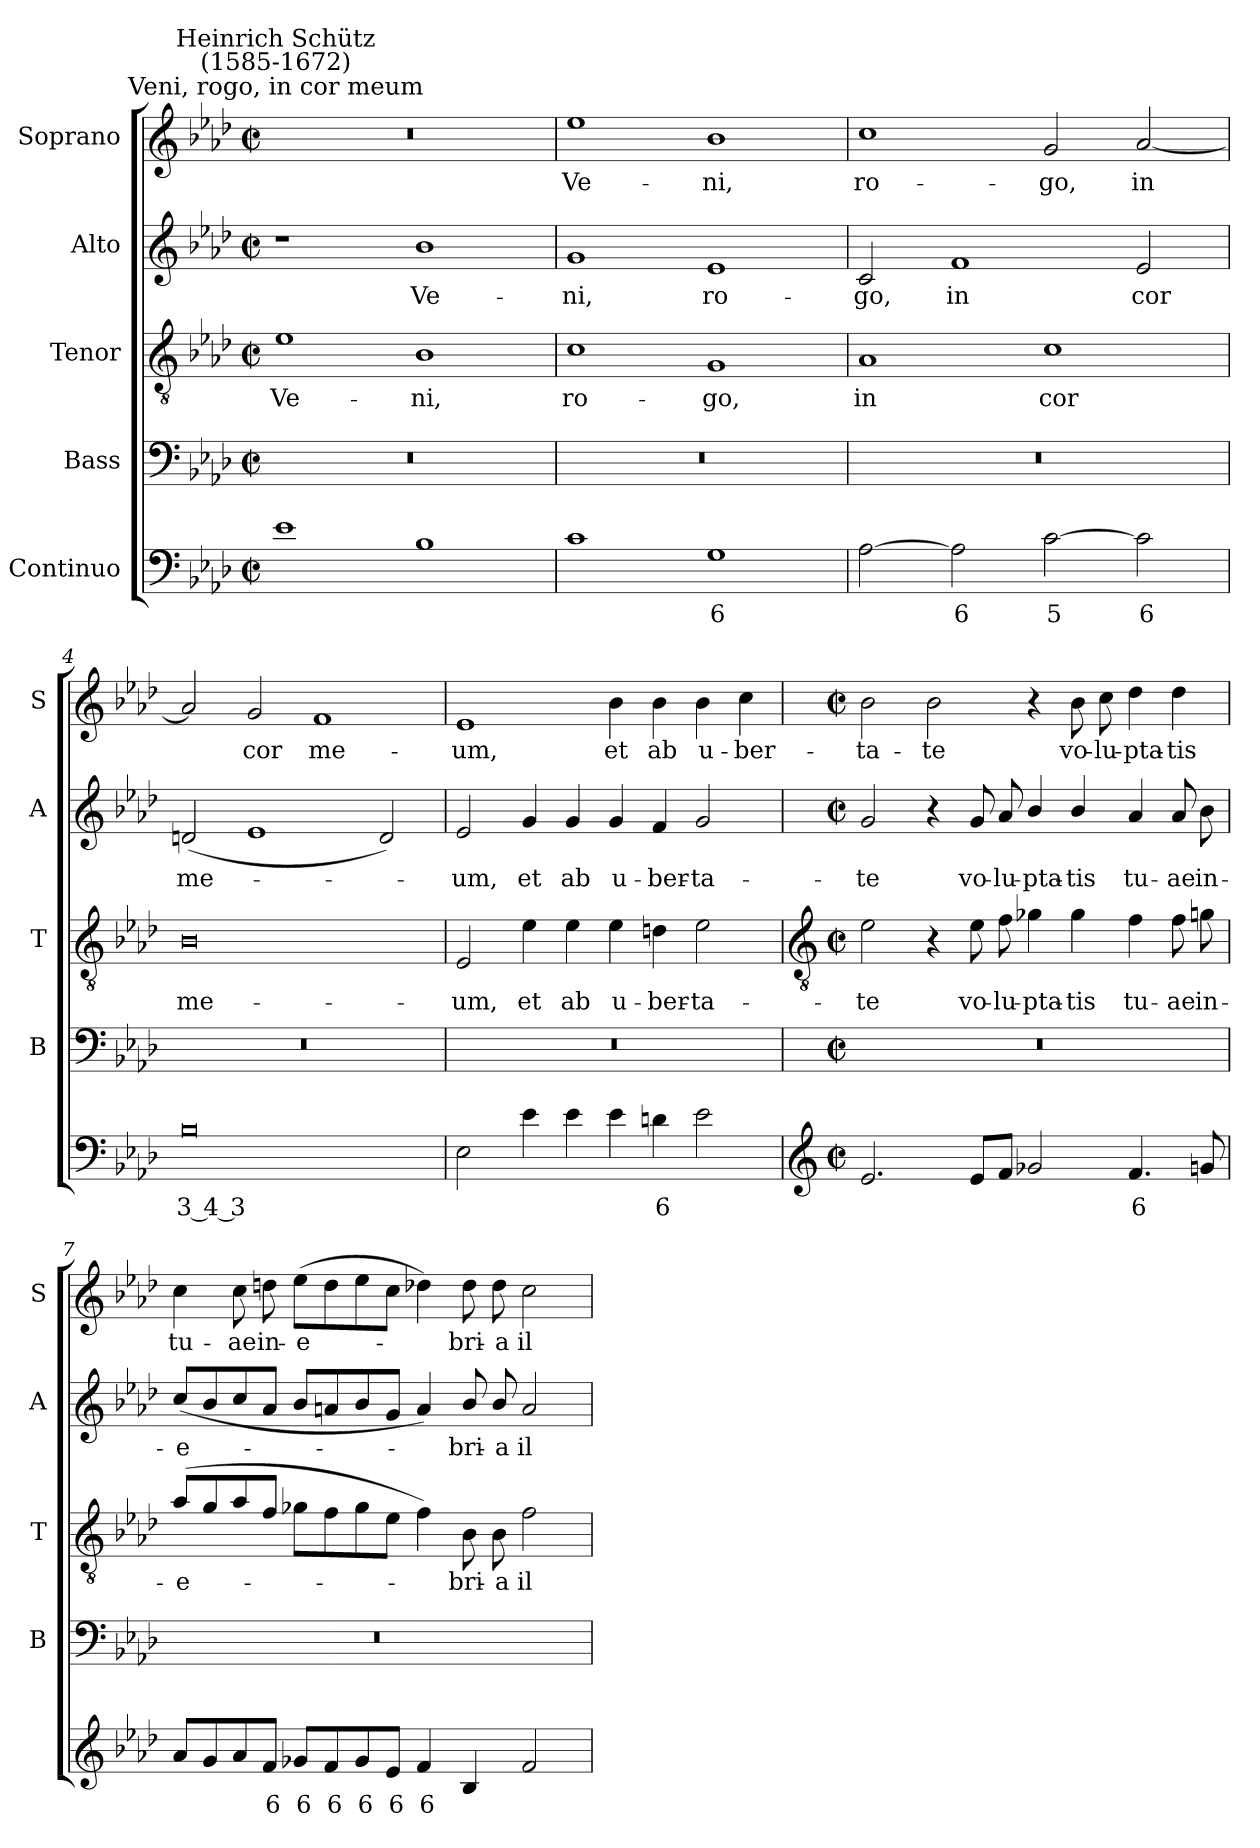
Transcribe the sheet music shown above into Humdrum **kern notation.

**kern	**text	**kern	**kern	**text	**kern	**text	**kern	**text
*part5	*part5	*part4	*part3	*part3	*part2	*part2	*part1	*part1
*staff5	*staff5	*staff4	*staff3	*staff3	*staff2	*staff2	*staff1	*staff1
*I"Continuo	*	*I"Bass	*I"Tenor	*	*I"Alto	*	*I"Soprano	*
*	*	*I'B	*I'T	*	*I'A	*	*I'S	*
*clefF4	*	*clefF4	*clefGv2	*	*clefG2	*	*clefG2	*
*k[b-e-a-d-]	*	*k[b-e-a-d-]	*k[b-e-a-d-]	*	*k[b-e-a-d-]	*	*k[b-e-a-d-]	*
*A-:	*	*A-:	*A-:	*	*A-:	*	*A-:	*
*M4/2	*	*M4/2	*M4/2	*	*M4/2	*	*M4/2	*
*met(c|)	*	*met(c|)	*met(c|)	*	*met(c|)	*	*met(c|)	*
=1	=1	=1	=1	=1	=1	=1	=1	=1
!	!	!	!	!	!	!	!LO:TX:a:cj:t=Veni, rogo, in cor meum	!
!	!	!	!	!	!	!	!LO:TX:a:cj:t=Heinrich Schütz\n(1585-1672)	!
!	!	!	!	!LO:LY:b	!	!	!	!
1e-	.	0r	1e-	Ve-	1r	.	0r	.
!	!	!	!	!LO:LY:b	!	!LO:LY:b	!	!
1B-	.	.	1B-	-ni,	1b-	Ve-	.	.
=2	=2	=2	=2	=2	=2	=2	=2	=2
!	!	!	!	!LO:LY:b	!	!LO:LY:b	!	!LO:LY:b
1c	.	0r	1c	ro-	1g	-ni,	1ee-	Ve-
!	!LO:LY:b	!	!	!LO:LY:b	!	!LO:LY:b	!	!LO:LY:b
1G	6	.	1G	-go,	1e-	ro-	1b-	-ni,
=3	=3	=3	=3	=3	=3	=3	=3	=3
!	!	!	!	!LO:LY:b	!	!LO:LY:b	!	!LO:LY:b
[2A-	.	0r	1A-	in	2c	-go,	1cc	ro-
!	!LO:LY:b	!	!	!	!	!LO:LY:b	!	!
2A-]	6	.	.	.	1f	in	.	.
!	!LO:LY:b	!	!	!LO:LY:b	!	!	!	!LO:LY:b
[2c	5	.	1c	cor	.	.	2g	-go,
!	!LO:LY:b	!	!	!	!	!LO:LY:b	!	!LO:LY:b
2c]	6	.	.	.	2e-	cor	[2a-	in
=4	=4	=4	=4	=4	=4	=4	=4	=4
!	!LO:LY:b	!	!	!LO:LY:b	!	!LO:LY:b	!	!
0B-	3 4 3	0r	0B-	me-	(<2dn	me-	2a-]	.
!	!	!	!	!	!	!	!	!LO:LY:b
.	.	.	.	.	1e-	.	2g/	cor
!	!	!	!	!	!	!	!	!LO:LY:b
.	.	.	.	.	.	.	1f	me-
.	.	.	.	.	2d)	.	.	.
=5	=5	=5	=5	=5	=5	=5	=5	=5
!	!	!	!	!LO:LY:b	!	!LO:LY:b	!	!LO:LY:b
2E-	.	0r	2E-	-um,	2e-	um,	1e-	-um,
!	!	!	!	!LO:LY:b	!	!LO:LY:b	!	!
4e-	.	.	4e-	et	4g/	et	.	.
!	!	!	!	!LO:LY:b	!	!LO:LY:b	!	!
4e-	.	.	4e-	ab	4g/	ab	.	.
!	!	!	!	!LO:LY:b	!	!LO:LY:b	!	!LO:LY:b
4e-	.	.	4e-	u-	4g/	u-	4b-	et
!	!LO:LY:b	!	!	!LO:LY:b	!	!LO:LY:b	!	!LO:LY:b
4dn	6	.	4dn	-ber-	4f	-ber-	4b-	ab
!	!	!	!	!LO:LY:b	!	!LO:LY:b	!	!LO:LY:b
2e-	.	.	2e-	-ta-	2g/	-ta-	4b-	u-
!	!	!	!	!	!	!	!	!LO:LY:b
.	.	.	.	.	.	.	4cc	-ber-
!!LO:LB:g=z
=6	=6	=6	=6	=6	=6	=6	=6	=6
*clefG2	*	*	*clefGv2	*	*	*	*	*
*M4/2	*	*M4/2	*M4/2	*	*M4/2	*	*M4/2	*
*met(c|)	*	*met(c|)	*met(c|)	*	*met(c|)	*	*met(c|)	*
!	!	!	!	!LO:LY:b	!	!LO:LY:b	!	!LO:LY:b
2.e-	.	0r	2e-	-te	2g	-te	2b-	-ta-
!	!	!	!	!	!	!	!	!LO:LY:b
.	.	.	4r	.	4r	.	2b-	-te
!	!	!	!	!LO:LY:b	!	!LO:LY:b	!	!
8e-L	.	.	8e-	vo-	8g	vo-	.	.
!	!	!	!	!LO:LY:b	!	!LO:LY:b	!	!
8fJ	.	.	8f	-lu-	8a-	-lu-	.	.
!	!	!	!	!LO:LY:b	!	!LO:LY:b	!	!
2g-X/	.	.	4g-X\	-pta-	4b-/	-pta-	4r	.
!	!	!	!	!LO:LY:b	!	!LO:LY:b	!	!LO:LY:b
.	.	.	4g-\	-tis	4b-/	-tis	8b-	vo-
!	!	!	!	!	!	!	!	!LO:LY:b
.	.	.	.	.	.	.	8cc	-lu-
!	!LO:LY:b	!	!	!LO:LY:b	!	!LO:LY:b	!	!LO:LY:b
4.f	6	.	4f	tu-	4a-	tu-	4dd-	-pta-
!	!	!	!	!LO:LY:b	!	!LO:LY:b	!	!LO:LY:b
.	.	.	8f	-ae	8a-	-ae	4dd-	-tis
!	!	!	!	!LO:LY:b	!	!LO:LY:b	!	!
8gn	.	.	8gn	in-	8b-	in-	.	.
=7	=7	=7	=7	=7	=7	=7	=7	=7
!	!	!	!	!LO:LY:b	!	!LO:LY:b	!	!LO:LY:b
8a-/L	.	0r	(>8a-\L	-e-	(<8cc/L	-e-	4cc	tu-
8g/	.	.	8g/	.	8b-/	.	.	.
!	!	!	!	!	!	!	!	!LO:LY:b
8a-/	.	.	8a-/	.	8cc/	.	8cc	-ae
!	!LO:LY:b	!	!	!	!	!	!	!LO:LY:b
8f/J	6	.	8f/J	.	8a-J	.	8ddn	in-
!	!LO:LY:b	!	!	!	!	!	!	!LO:LY:b
8g-XL	6	.	8g-XL	.	8b-L	.	(>8ee-L	-e-
!	!LO:LY:b	!	!	!	!	!	!	!
8f	6	.	8f	.	8an	.	8dd	.
!	!LO:LY:b	!	!	!	!	!	!	!
8g-	6	.	8g-	.	8b-	.	8ee-	.
!	!LO:LY:b	!	!	!	!	!	!	!
8e-J	6	.	8e-J	.	8gJ	.	8ccJ	.
!	!LO:LY:b	!	!	!	!	!	!	!
4f	6	.	4f)	.	4a)	.	4dd-X)	.
!	!	!	!	!LO:LY:b	!	!LO:LY:b	!	!LO:LY:b
4B-	.	.	8B-	bri-	8b-/	bri-	8dd-	bri-
!	!	!	!	!LO:LY:b	!	!LO:LY:b	!	!LO:LY:b
.	.	.	8B-	-a	8b-/	-a	8dd-	-a
!	!	!	!	!LO:LY:b	!	!LO:LY:b	!	!LO:LY:b
2f	.	.	2f	il-	2a	il-	2cc	il-
=	=	=	=	=	=	=	=	=
*-	*-	*-	*-	*-	*-	*-	*-	*-
